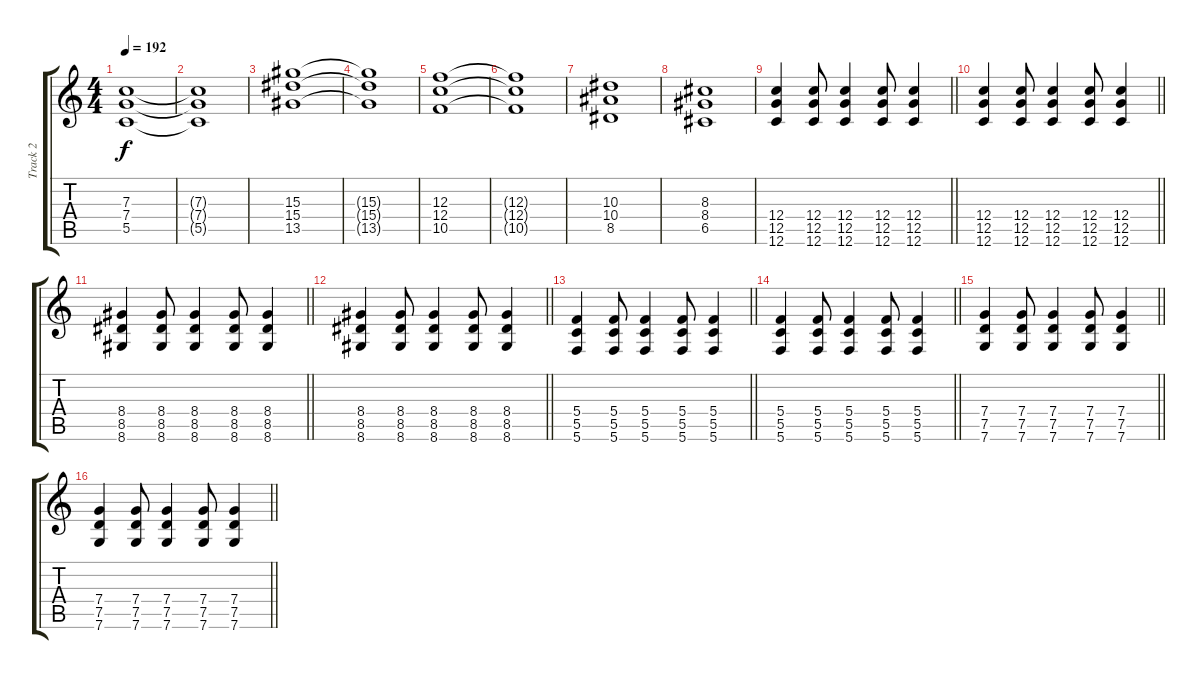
\track ("Track 2" "Track 2") {instrument distortionguitar}
\staff {score tabs}
\tuning (D4 A3 F3 C3 G2 C2) {hide}
\ts (4 4)
\tempo 192
\clef g2
\ks c
(7.3 7.4 5.5).1{dy f} |
(7.3{t} 7.4{t} 5.5{t}).1 |
(15.3 15.4 13.5).1 |
(15.3{t} 15.4{t} 13.5{t}).1 |
(12.3 12.4 10.5).1 |
(12.3{t} 12.4{t} 10.5{t}).1 |
(10.3 10.4 8.5).1 |
(8.3 8.4 6.5).1 |
\barLineRight lightlight
(12.4 12.5 12.6).4 (12.4 12.5 12.6).8 (12.4 12.5 12.6).4 (12.4 12.5 12.6).8 (12.4 12.5 12.6).4 |
\barLineRight lightlight
(12.4 12.5 12.6).4 (12.4 12.5 12.6).8 (12.4 12.5 12.6).4 (12.4 12.5 12.6).8 (12.4 12.5 12.6).4 |
\barLineRight lightlight
(8.4 8.5 8.6).4 (8.4 8.5 8.6).8 (8.4 8.5 8.6).4 (8.4 8.5 8.6).8 (8.4 8.5 8.6).4 |
\barLineRight lightlight
(8.4 8.5 8.6).4 (8.4 8.5 8.6).8 (8.4 8.5 8.6).4 (8.4 8.5 8.6).8 (8.4 8.5 8.6).4 |
\barLineRight lightlight
(5.4 5.5 5.6).4 (5.4 5.5 5.6).8 (5.4 5.5 5.6).4 (5.4 5.5 5.6).8 (5.4 5.5 5.6).4 |
\barLineRight lightlight
(5.4 5.5 5.6).4 (5.4 5.5 5.6).8 (5.4 5.5 5.6).4 (5.4 5.5 5.6).8 (5.4 5.5 5.6).4 |
\barLineRight lightlight
(7.4 7.5 7.6).4 (7.4 7.5 7.6).8 (7.4 7.5 7.6).4 (7.4 7.5 7.6).8 (7.4 7.5 7.6).4 |
\barLineRight lightlight
(7.4 7.5 7.6).4 (7.4 7.5 7.6).8 (7.4 7.5 7.6).4 (7.4 7.5 7.6).8 (7.4 7.5 7.6).4
